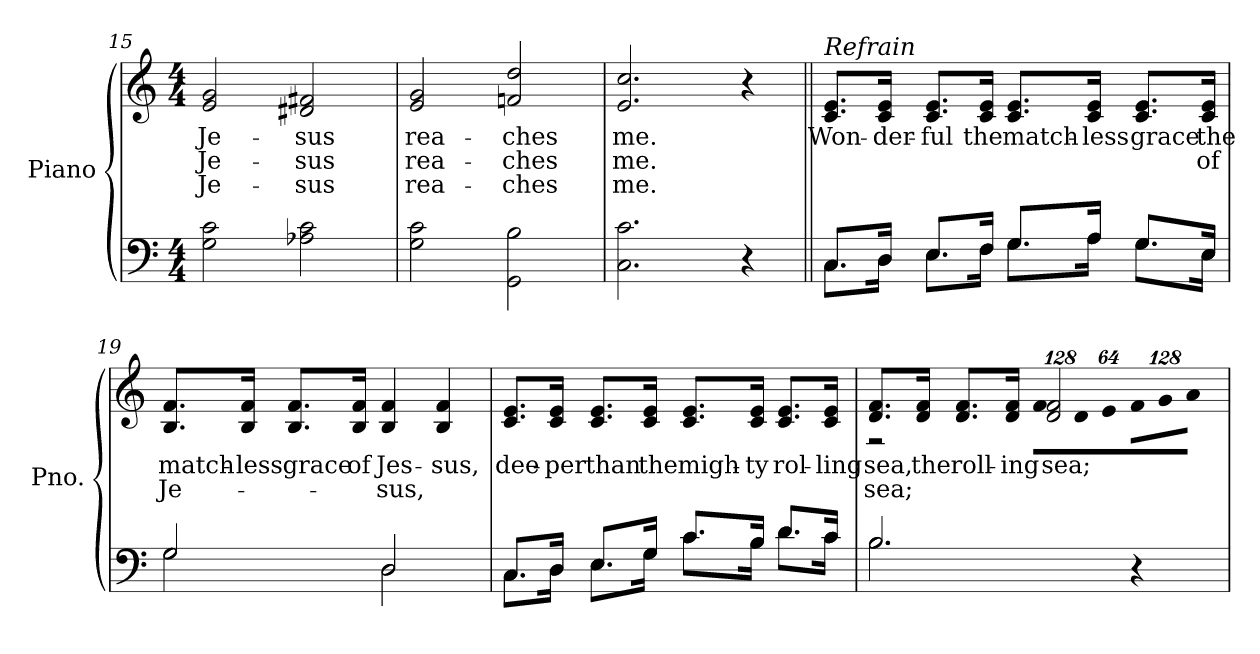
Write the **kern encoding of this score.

**kern	**kern	**text	**text	**text
*part2	*part1	*part1	*part1	*part1
*staff2	*staff1	*staff1	*staff1	*staff1
*I"Piano	*I"Piano	*	*	*
*I'Pno.	*I'Pno.	*	*	*
*clefF4	*clefG2	*	*	*
*k[]	*k[]	*	*	*
*C:	*C:	*	*	*
*M4/4	*M4/4	*	*	*
=15	=15	=15	=15	=15
!	!	!LO:LY:b:color=#000000	!LO:LY:b:color=#000000	!LO:LY:b:color=#000000
2Gi\ 2ci	2ei/ 2gi	Je-	Je-	Je-
!	!	!LO:LY:b:color=#000000	!LO:LY:b:color=#000000	!LO:LY:b:color=#000000
2A-Xi\ 2ci	2d#Xi/ 2f#Xi	-sus	-sus	-sus
=16	=16	=16	=16	=16
!	!	!LO:LY:b:color=#000000	!LO:LY:b:color=#000000	!LO:LY:b:color=#000000
2Gi\ 2ci	2ei/ 2gi	rea-	rea-	rea-
!	!	!LO:LY:b:color=#000000	!LO:LY:b:color=#000000	!LO:LY:b:color=#000000
2GGi\ 2Bi	2fni/ 2ddi	-ches	-ches	-ches
=17	=17	=17	=17	=17
!	!	!LO:LY:b:color=#000000	!LO:LY:b:color=#000000	!LO:LY:b:color=#000000
2.Ci\ 2.ci	2.ei/ 2.cci	me.	me.	me.
4r	4r	.	.	.
!!LO:LB:g=z
=18||	=18||	=18||	=18||	=18||
*^	*	*	*	*
!	!	!LO:TX:a:i:t=Refrain	!	!	!
!	!	!	!LO:LY:b:color=#000000	!	!
8.Ci/L	8.Ci\L	8.ci/ 8.ei/L	Won-	.	.
!	!	!	!LO:LY:b:color=#000000	!	!
16Di/Jk	16Di\Jk	16ci/ 16ei/Jk	-der-	.	.
!	!	!	!LO:LY:b:color=#000000	!	!
8.Ei/L	8.Ei\L	8.ci/ 8.ei/L	-ful	.	.
!	!	!	!LO:LY:b:color=#000000	!	!
16Fi/Jk	16Fi\Jk	16ci/ 16ei/Jk	the	.	.
!	!	!	!LO:LY:b:color=#000000	!	!
8.Gi/L	8.Gi\L	8.ci/ 8.ei/L	match-	.	.
!	!	!	!LO:LY:b:color=#000000	!	!
16Ai/Jk	16Ai\Jk	16ci/ 16ei/Jk	-less	.	.
!	!	!	!LO:LY:b:color=#000000	!	!
8.Gi/L	8.Gi\L	8.ci/ 8.ei/L	grace	.	.
!	!	!	!LO:LY:b:color=#000000	!LO:LY:b:color=#000000	!
16Ei/Jk	16Ei\Jk	16ci/ 16ei/Jk	the	of	.
=19	=19	=19	=19	=19	=19
!	!	!	!LO:LY:b:color=#000000	!LO:LY:b:color=#000000	!
2Gi/	2Gi\	8.Bi/ 8.fi/L	match-	Je-	.
!	!	!	!LO:LY:b:color=#000000	!	!
.	.	16Bi/ 16fi/Jk	-less	.	.
!	!	!	!LO:LY:b:color=#000000	!	!
.	.	8.Bi/ 8.fi/L	grace	.	.
!	!	!	!LO:LY:b:color=#000000	!	!
.	.	16Bi/ 16fi/Jk	of	.	.
!	!	!	!LO:LY:b:color=#000000	!LO:LY:b:color=#000000	!
2Di/	2Di\	4Bi/ 4fi	Jes-	-sus,	.
!	!	!	!LO:LY:b:color=#000000	!	!
.	.	4Bi/ 4fi	-sus,	.	.
!!LO:LB:g=z
=20	=20	=20	=20	=20	=20
!	!	!	!LO:LY:b:color=#000000	!	!
8.Ci/L	8.Ci\L	8.ci/ 8.ei/L	dee-	.	.
!	!	!	!LO:LY:b:color=#000000	!	!
16Di/Jk	16Di\Jk	16ci/ 16ei/Jk	-per	.	.
!	!	!	!LO:LY:b:color=#000000	!	!
8.Ei/L	8.Ei\L	8.ci/ 8.ei/L	than	.	.
!	!	!	!LO:LY:b:color=#000000	!	!
16Gi/Jk	16Gi\Jk	16ci/ 16ei/Jk	the	.	.
!	!	!	!LO:LY:b:color=#000000	!	!
8.ci/L	8.ci\L	8.ci/ 8.ei/L	migh-	.	.
!	!	!	!LO:LY:b:color=#000000	!	!
16Bi/Jk	16Bi\Jk	16ci/ 16ei/Jk	-ty	.	.
!	!	!	!LO:LY:b:color=#000000	!	!
8.di/L	8.di\L	8.ci/ 8.ei/L	rol-	.	.
!	!	!	!LO:LY:b:color=#000000	!	!
16ci/Jk	16ci\Jk	16ci/ 16ei/Jk	-ling	.	.
=21	=21	=21	=21	=21	=21
!	!	!	!LO:LY:b:color=#000000	!LO:LY:b:color=#000000	!
*	*	*^	*	*	*
2.Bi/	2.Bi\	8.di/ 8.fi/L	2r	sea,	sea;	.
!	!	!	!	!LO:LY:b:color=#000000	!	!
.	.	16di/ 16fi/Jk	.	the	.	.
!	!	!	!	!LO:LY:b:color=#000000	!	!
.	.	8.di/ 8.fi/L	.	roll-	.	.
!	!	!	!	!LO:LY:b:color=#000000	!	!
.	.	16di/ 16fi/Jk	.	-ing	.	.
!	!	!	!	!LO:LY:b:color=#000000	!	!
*	*	*	*Xbrackettup	*	*	*
!	!	!	!LO:N:vis=8	!	!	!
.	.	2di/ 2fi	1024%85fi\L	sea;	.	.
!	!	!	!LO:N:vis=8	!	!	!
.	.	.	1024%85di\	.	.	.
!	!	!	!LO:N:vis=8	!	!	!
.	.	.	512%43ei\J	.	.	.
!	!	!	!LO:N:vis=8	!	!	!
4r	4ryy	.	1024%85fi\L	.	.	.
!	!	!	!LO:N:vis=8	!	!	!
.	.	.	1024%85gi\	.	.	.
!	!	!	!LO:N:vis=8	!	!	!
.	.	.	512%43ai\J	.	.	.
*v	*v	*	*	*	*	*
*	*v	*v	*	*	*
=	=	=	=	=
*-	*-	*-	*-	*-
